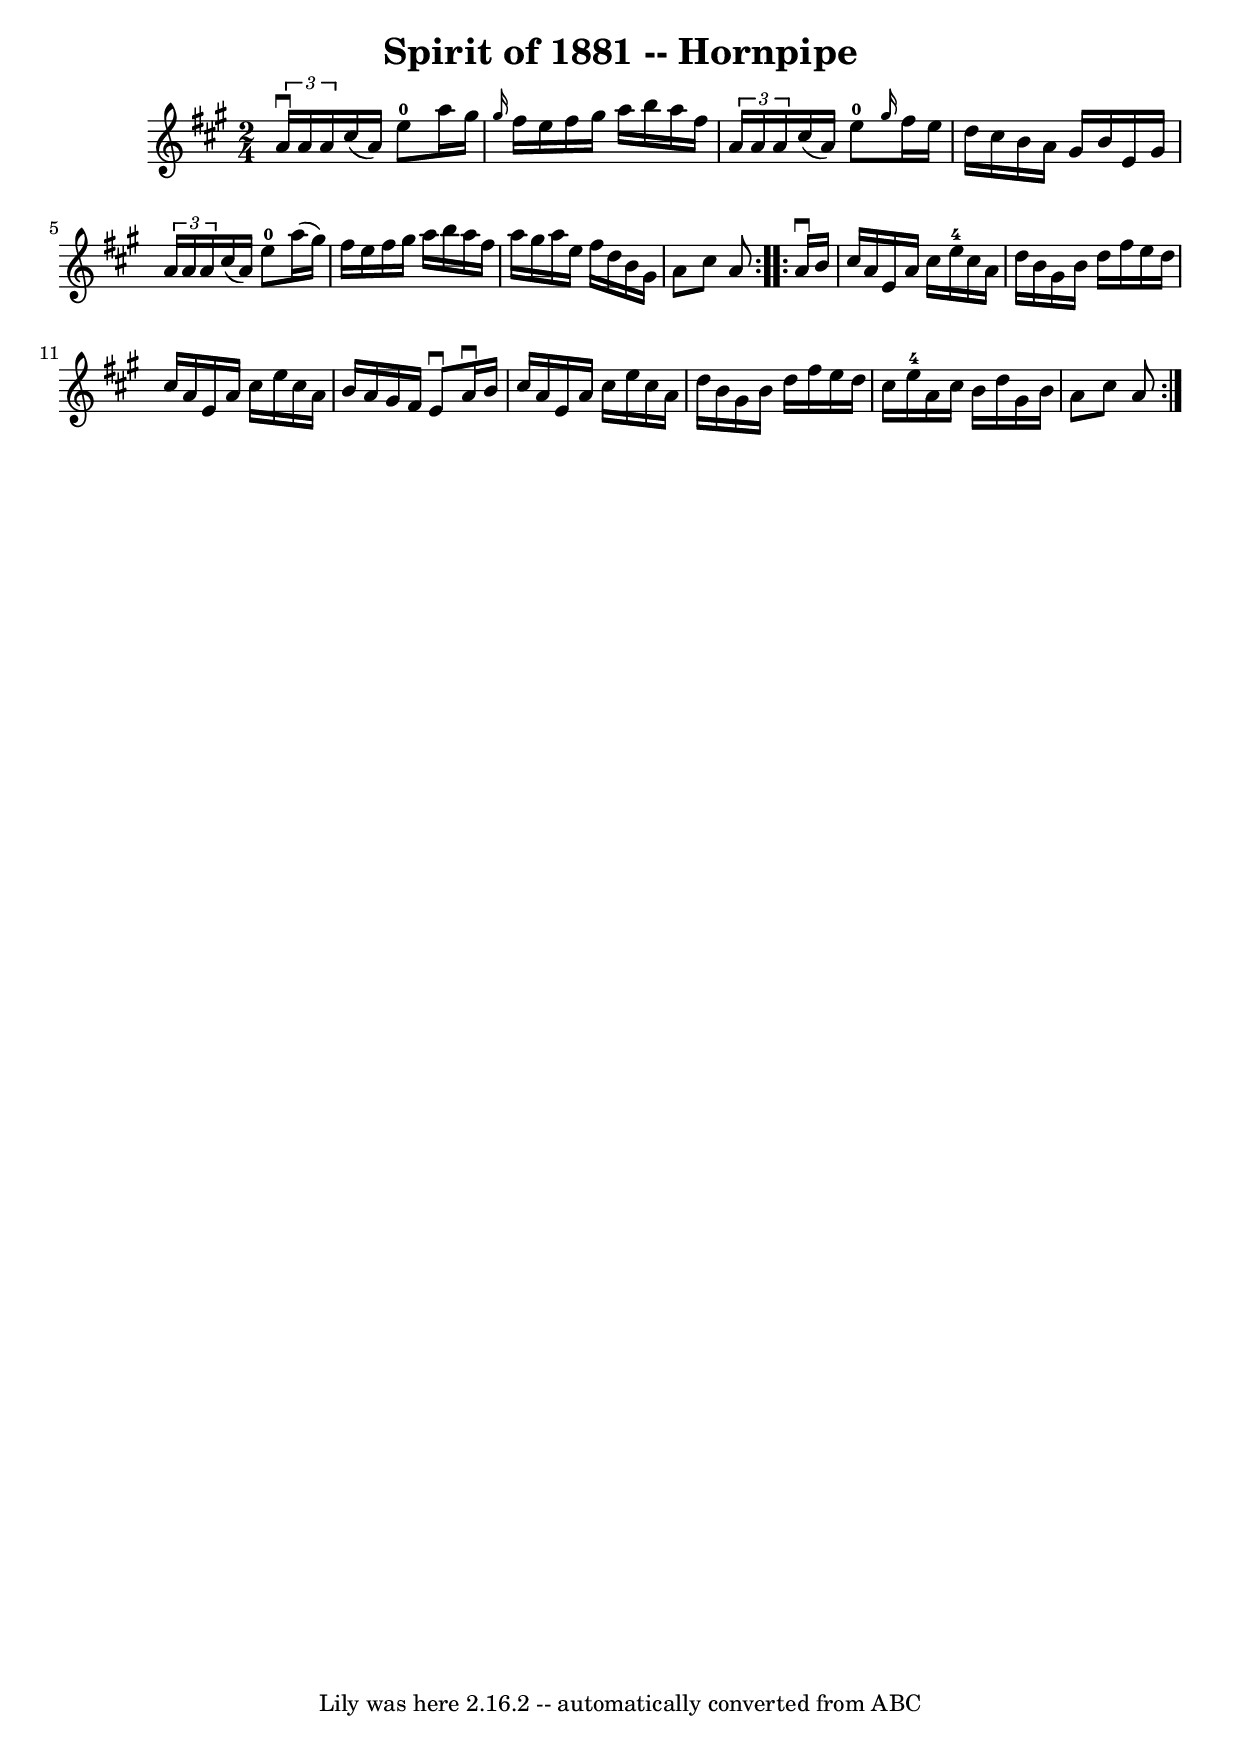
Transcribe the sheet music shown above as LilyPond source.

\version "2.7.40"
\include "Mammoth.ily"
\header {
	book = "Ryan's Mammoth Collection"
	crossRefNumber = "1"
	footnotes = "\\\\134 775"
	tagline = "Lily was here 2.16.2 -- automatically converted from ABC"
	title = "Spirit of 1881 -- Hornpipe"
}
voicedefault =  {
\set Score.defaultBarType = "empty"

\repeat volta 2 {
\time 2/4 \key a \major   \times 2/3 { a'16^\downbow a'16 a'16  }   
cis''16 (a'16) e''8-0 a''16 gis''16    |
 \grace {    
gis''16  } fis''16 e''16 fis''16 gis''16 a''16 b''16 a''16  
 fis''16    |
   \times 2/3 { a'16 a'16 a'16  } cis''16 (
a'16) e''8-0 \grace { gis''16  } fis''16 e''16    |
    
 d''16 cis''16 b'16 a'16 gis'16 b'16 e'16 gis'16    
|
     \times 2/3 { a'16 a'16 a'16  } cis''16 (a'16)     
e''8-0 a''16 (gis''16)   |
 fis''16 e''16 fis''16    
gis''16 a''16 b''16 a''16 fis''16    |
 a''16 gis''16    
a''16 e''16 fis''16 d''16 b'16 gis'16    |
 a'8    
cis''8 a'8  }     \repeat volta 2 { a'16^\downbow b'16  |
     
cis''16 a'16 e'16 a'16 cis''16 e''16-4 cis''16 a'16    
|
 d''16 b'16 gis'16 b'16 d''16 fis''16 e''16    
d''16    |
 cis''16 a'16 e'16 a'16 cis''16 e''16    
cis''16 a'16    |
 b'16 a'16 gis'16 fis'16 e'8^\downbow 
 a'16^\downbow b'16    |
 cis''16 a'16 e'16 a'16    
cis''16 e''16 cis''16 a'16    |
 d''16 b'16 gis'16    
b'16 d''16 fis''16 e''16 d''16    |
 cis''16 e''16-4  
 a'16 cis''16 b'16 d''16 gis'16 b'16    |
 a'8 cis''8 
 a'8  }   
}

\score{
    <<

	\context Staff="default"
	{
	    \voicedefault 
	}

    >>
	\layout {
	}
	\midi {}
}
